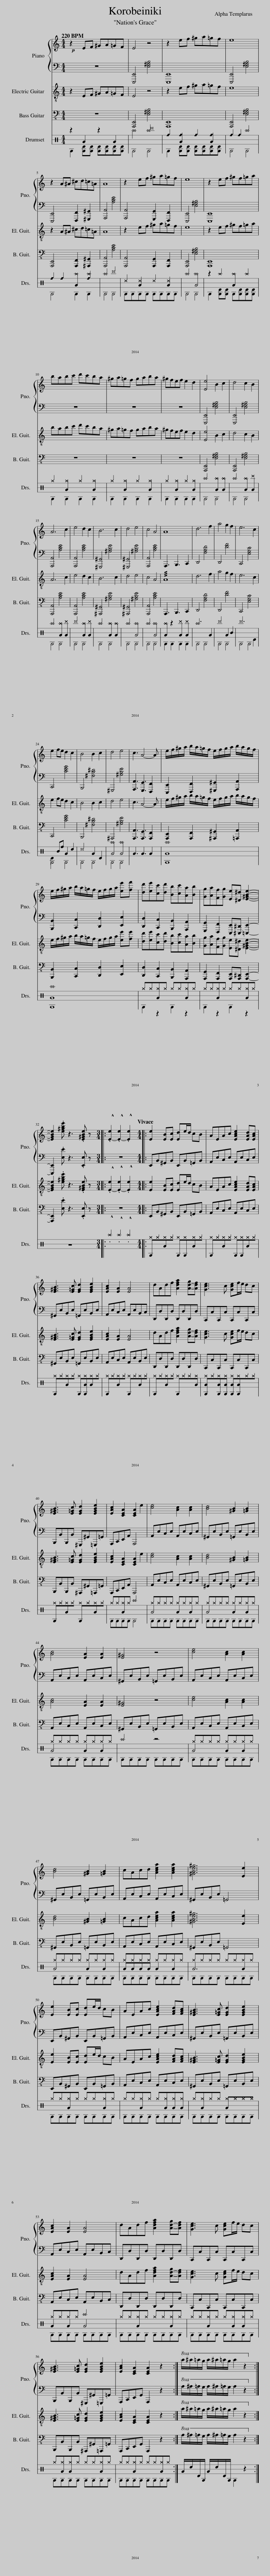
X:1
%%score { 1 | 2 } 3 4 ( 5 6 7 )
L:1/8
Q:1/4=220
M:4/4
I:linebreak $
K:C
V:1 treble
V:2 bass
V:3 treble-8
V:4 bass-8
V:5 perc stafflines=3
K:none
V:6 perc stafflines="3 "
K:none
V:7 perc stafflines="3 "
K:none
V:1
!p! z2 EF ^GA=GF | E4 z4 | z2 ef ^ga=gf | e8 |$ z2 A^A ^cd=c=A | %5
 A8 | z2 ef ^ga=gf | e8 | z2 ef ^gf=ga |$ babc' d'c'ba | %10
 ^ga=gf gaba | ^gfef e2 d2 | [Ee]4 B2 c2 | d4 c2 B2 |$ A6 c2 | %15
 e4 d2 c2 | B6 c2 | d4 e4 | c4 A4 | A8 | %20
 d6 f2 | a4 g2 f2 | e6 c2 |$ e2 fe d2 c2 | B4 B2 c2 | %25
 d4 e4 | c3 A4- A | e/f/^g/a/ b/a/=g/f/ e/f/g/a/ b/a/g/f/ |$ e/f/^g/a/ b/a/=g/f/ e/f/g/a/ [ee'][ff'] | [dd'][ee'][cc'][dd'] [Bb][cc'][Aa][Bb] | %30
 [Gg][Aa][Ff][Gg] [Ee][^D^d] [E^GBe]2- |$ [EGBe]2 .[e^gbe'] z3 .[E^GBe] z |:[M:3/4] .!^![E-e]2 .!^![E-e]2 .!^![Ee]2 |:[M:4/4][Q:1/4=160] [Ee]2 [EB][Ec] [Ed]e/d/ cB | AEAc [EAce]2 [EAd][EAc] |$ %35
 [E^GB]3 [E=Gc] [EGd]2 [EGBe]2 | [EAc]2 [EA]2 [EA]4 | dAdf [Adfa]2 [A-d-g][Adf] | [Gce]3 c [Gce]f/e/ dc |$ [E^GB]3 [E=Gc] [EGd]2 [EGBe]2 | %40
 [EAc]2 [CEA]2 [CEA]2 e2 | [ce]4 [Ac]2 [Ac]2 | [Bd]4 [^GB]2 [=GB]2 |$ [Ac]4 [EA]2 [EA]2 | [E^G]4 z4 | %45
 [ce]4 [Ac]2 [Ac]2 |$ [Bd]4 [^GB]2 [=GB]2 | cAcd [Acea]2 [Acea]2 | [^GBe^g]6 [Ee]2 |$ [Ee]2 [EB][Ec] [Ed]e/d/ cB | %50
 AEAc [EAce]2 [FAd][FAc] | [E^GB]3 [E=Gc] [EGd]2 [EGBe]2 |$ [EAc]2 [EA]2 [EA]4 | dAdf [Adfa]2 [A-d-g][Adf] | [Gce]3 c [Gce]f/e/ dc |$ %55
 [E^GB]3 [E=Gc] [EGd]2 [EGBe]2 | [EAc]2 [CEA]2 [CEA]2 z2 :|!8va(! a'/^a'/=a'/g'/ a'/^a'/=a'/g'/ a'2 z2!8va)!!D.C.! :| %58
V:2
 z8 | [E,,,E,,]4 [E,^G,B,]4 | [E,,,E,,]8 | [E,,,E,,]4 [E,^G,B,]4 |$ [E,,,E,,]4 [F,,,F,,]2 [^G,,,^G,,]2 | %5
 [A,,,A,,]4 [A,CE]4 | [A,,,A,,]4 [G,,,G,,]2 [F,,,F,,]2 | [E,,,E,,]4 [E,^G,B,]4 | [E,,,E,,]8 |$ z8 | %10
 z8 | z8 | [E,,,E,,]4 [E,^G,B,]4 | [E,,,E,,]4 [E,^G,B,]4 |$ [A,,,A,,]4 [A,CE]4 | %15
 [A,,,A,,]4 [A,CE]4 | [^G,,,^G,,]4 [^G,B,E]4 | [^G,,,^G,,]4 [^G,B,E]4 | [A,,,A,,]4 [A,CE]4 | A,,,3 B,,,3 C,,2 | %20
 D,,4 [F,A,D]4 | D,,4 [DF]4 | C,,4 [E,G,C]4 |$ C,,4 [CEG]4 | B,,,4 [^F,B,^D]4 | %25
 ^G,,,4 [^G,B,E]4 | [A,,,A,,]3 [G,,,G,,]3 [F,,,F,,]2 | [E,,,E,,]2 [F,,,F,,]2 [^G,,,^G,,]2 [A,,,A,,]2 |$ [B,,,B,,]2 [C,,C,]2 [D,,D,]2 [E,,E,]2 | [D,,D,]2 [C,,C,]2 [B,,,B,,]2 [A,,,A,,]2 | %30
 [G,,,G,,]2 [F,,,F,,]2 [E,,,E,,][^E,,,^D,,] [=E,,,E,,]2- |$ [E,,,E,,]2 .[E,E] z3 .[E,,E,] z |:[M:3/4] z6 |:[M:4/4] E,,B,,^G,,B,, E,,B,,=G,,B,, | A,,E,C,E, A,,E,C,E, |$ %35
 ^G,,E,B,,E, =G,,E,B,,E, | A,,E,C,E, A,,E,B,,C, | D,,D,D,,D, D,,D,D,,D, | C,,C,C,,C, C,,C,C,,C, |$ B,,,B,,B,,,B,, ^G,,,^G,,=G,,,=G,, | %40
 A,,,C,,E,,A,, A,,,4 | A,,E,C,E, A,,E,C,E, | ^G,,E,B,,E, =G,,E,B,,E, |$ A,,E,C,E, A,,E,C,E, | ^G,,E,B,,E, =G,,E,B,,E, | %45
 A,,E,C,E, A,,E,C,E, |$ ^G,,E,B,,E, =G,,E,B,,E, | A,,E,C,E, A,,E,C,E, | ^G,,E,B,,E, =G,,4 |$ E,,B,,^G,,B,, E,,B,,=G,,B,, | %50
 A,,E,C,E, A,,E,C,E, | ^G,,E,B,,E, =G,,E,B,,E, |$ A,,E,C,E, A,,E,B,,C, | D,,D,D,,D, D,,D,D,,D, | C,,C,C,,C, C,,C,C,,C, |$ %55
 B,,,B,,B,,,B,, ^G,,,^G,,=G,,,=G,, | A,,,C,,E,,G,, A,,,2 z2 :|!8va(! A/^A/=A/G/ A/^A/=A/G/ A2 z2!8va)! :| %58
V:3
 z2 EF ^GA=GF | E4 z4 | z2 ef ^ga=gf | e8 |$ z2 A^A ^cd=c=A | %5
 A8 | z2 ef ^ga=gf | e8 | z2 ef ^gf=ga |$ babc' d'c'ba | %10
 ^ga=gf gaba | ^gfef e2 d2 | [Ee]4 B2 c2 | d4 c2 B2 |$ A6 c2 | %15
 e4 d2 c2 | B6 c2 | d4 e4 | c4 A4 | !///!A8 | %20
 d6 f2 | a4 g2 f2 | e6 c2 |$ e2 fe d2 c2 | B4 B2 c2 | %25
 d4 e4 | c3 A4- A | e/f/^g/a/ b/a/=g/f/ e/f/g/a/ b/a/g/f/ |$ e/f/^g/a/ b/a/=g/f/ e/f/g/a/ [ee'][fe'] | [dd'][ee'][cc'][dd'] [Bb][cc'][Aa][Bb] | %30
 [Gg][Aa][Ff][Gg] [Ee][^D^d] [E^GBe]2- |$ [EGBe]2 .[e^gbe'] z3 .[E^GBe] z |:[M:3/4] .!^![E-e]2 .!^![E-e]2 .!^![Ee]2 |:[M:4/4] [Ee]2 [EB][Ec] [Ed]e/d/ cB | AEAc [EAce]2 [EAd][EAc] |$ %35
 [E^GB]3 [E=Gc] [EGd]2 [EGBe]2 | [EAc]2 [EA]2 [EA]4 | dAdf [Adfa]2 [A-d-g][Adf] | [Gce]3 c [Gce]f/e/ dc |$ [E^GB]3 [E=Gc] [EGd]2 [EGBe]2 | %40
 [EAc]2 [CEA]2 [CEA]2 e2 | [ce]4 [Ac]2 [Ac]2 | [Bd]4 [^GB]2 [=GB]2 |$ [Ac]4 [EA]2 [EA]2 | [E^G]4 z4 | %45
 [ce]4 [Ac]2 [Ac]2 |$ [Bd]4 [^GB]2 [=GB]2 | cAcd [Acea]2 [Acea]2 | [^GBe^g]6 [Ee]2 |$ [Ee]2 [EB][Ec] [Ed]e/d/ cB | %50
 AEAc [EAce]2 [FAd][FAc] | [E^GB]3 [E=Gc] [EGd]2 [EGBe]2 |$ [EAc]2 [EA]2 [EA]4 | dAdf [Adfa]2 [A-d-g][Adf] | [Gce]3 c [Gce]f/e/ dc |$ %55
 [E^GB]3 [E=Gc] [EGd]2 [EGBe]2 | [EAc]2 [CEA]2 [CEA]2 z2 :|!8va(! a'/^a'/=a'/g'/ a'/^a'/=a'/g'/ a'2 z2!8va)! :| %58
V:4
 z8 | [A,,,E,,]4 [E,^G,B,]4 | [A,,,E,,]8 | [A,,,E,,]4 [E,^G,B,]4 |$ [A,,,E,,]4 [A,,,F,,]2 [^A,,,^G,,]2 | %5
 [A,,,A,,]4 [A,CE]4 | [A,,,A,,]4 [A,,,G,,]2 [A,,,F,,]2 | [A,,,E,,]4 [E,^G,B,]4 | [A,,,E,,]8 |$ z8 | %10
 z8 | z8 | [A,,,E,,]4 [E,^G,B,]4 | [A,,,E,,]4 [E,^G,B,]4 |$ [A,,,A,,]4 [A,CE]4 | %15
 [A,,,A,,]4 [A,CE]4 | [^A,,,^G,,]4 [^G,B,E]4 | [^A,,,^G,,]4 [^G,B,E]4 | [A,,,A,,]4 [A,CE]4 | A,,,3 B,,,3 C,,2 | %20
 D,,4 [F,A,D]4 | D,,4 [DF]4 | C,,4 [E,G,C]4 |$ C,,4 [CEG]4 | B,,,4 [^F,B,^D]4 | %25
 ^A,,,4 [^G,B,E]4 | [A,,,A,,]3 [A,,,G,,]3 [A,,,F,,]2 | [A,,,E,,]2 [A,,,F,,]2 [^A,,,^G,,]2 [=A,,,A,,]2 |$ [B,,,B,,]2 [C,,C,]2 [D,,D,]2 [E,,E,]2 | [D,,D,]2 [C,,C,]2 [B,,,B,,]2 [A,,,A,,]2 | %30
 [A,,,G,,]2 [A,,,F,,]2 [A,,,E,,][A,,,^D,,] [A,,,E,,]2- |$ [A,,,E,,]2 .[E,E] z3 .[E,,E,] z |:[M:3/4] z6 |:[M:4/4] E,,B,,^G,,B,, E,,B,,=G,,B,, | A,,E,C,E, A,,E,C,E, |$ %35
 ^G,,E,B,,E, =G,,E,B,,E, | A,,E,C,E, A,,E,B,,E, | D,,D,D,,D, D,,D,D,,D, | C,,C,C,,C, C,,C,C,,C, |$ B,,,B,,B,,,B,, ^A,,,^G,,=A,,,=G,, | %40
 A,,,C,,E,,A,, A,,,4 | A,,E,C,E, A,,E,C,E, | ^G,,E,B,,E, =G,,E,B,,E, |$ A,,E,C,E, A,,E,C,E, | ^G,,E,B,,E, =G,,E,B,,E, | %45
 A,,E,C,E, A,,E,C,E, |$ ^G,,E,B,,E, =G,,E,B,,E, | A,,E,C,E, A,,E,C,E, | ^G,,E,B,,E, =G,,4 |$ E,,B,,^G,,B,, E,,B,,=G,,B,, | %50
 A,,E,C,E, A,,E,C,E, | ^G,,E,B,,E, =G,,E,B,,E, |$ A,,E,C,E, A,,E,B,,C, | D,,D,D,,D, D,,D,D,,D, | C,,C,C,,C, C,,C,C,,C, |$ %55
 B,,,B,,B,,,B,, ^A,,,^G,,=A,,,=G,, | A,,,C,,E,,G,, A,,,2 z2 :|!8va(! A/^A/=A/G/ A/^A/=A/G/ A2 z2!8va)! :| %58
V:5
 z2 A2 z2 A2 | ^f4 [^f^g]4 | _d2 [A_d]2 _d2 [A_d]2 | _d2 _d2 ^f4 |$ _d2 _d2 [A^f]2 [_d^f]2 | %5
 ^f4 ^g4 | ^c2 [A^c]2 ^c2 [A^c]2 | ^f4 [A^f]4 | z2 ^f2 [A^f]2 ^f2 |$ ^e2 [A^e]2 ^e2 [A^e]2 | %10
 ^e2 [A^e]2 ^e2 [A^e]2 | ^e2 [A^e]2 ^e2 [A^e]2 | ^f4 [A^f]2 [A^f]2 | ^f4 [A^f]2 [A^g]2 |$ ^f4 [A^f]2 [A^g]2 | %15
 ^g4 [A^f]2 [A^g]2 | ^f4 [A^f]2 [A^f]2 | ^f4 [A^f]4 | ^f4 [A^f]4 | [A^f]2 z2 [A^g]2 [A^g]2 | %20
 ^f6 A2 | ^g4 A2 B2 | ^g6 F2 |$ F2 Bd A2 c2 | ^c4 A2 F2 | %25
 [A^f]4 [A^f]4 | A3 A3 A2 | [A^f]8 |$ [A^f]8 | ^e^e[A^e]^e ^e^e[A^e]^e | %30
 ^e^e[A^e]^e ^e^e[A^e]^e |$ z8 |:[M:3/4] .!^!^f2 .!^!^f2 .!^!^f2 |:[M:4/4] [D^e]^e[A^e]^e [D^e][D^e][A^e]^e | [D^e]^e[A^e]^e [D^e][D^e][A^e]^e |$ %35
 [D^e]^e[A^e]^e [D^e][DA^e][A^e]^e | [D^e]^e[A^e]^e [D^e]^e[A^e]^e | [D^e]^e[A^e]^e [D^e]^e^e[A^e] | [DA^e]^e[DA^e][DA^e] [DA^e][DA^e]^e^e |$ [D^e]^e[A^e]^e [D^e]^e[A^e]^e | %40
 ^e^e[A^e]^e ^f4 | ^e^e^e^e ^e^e^e^e | ^e^e^e^e ^e^e^e^e |$ ^e^e^e^e ^e^e^e^e | ^f4 z4 | %45
 ^e^e^e^e ^e^e^e^e |$ ^e^e^e^e ^e^e^e^e | ^e^e^e^e ^e^e^e^e | ^e^e^e^e ^e^e^e^e |$ ^e^e[A^e]^e ^e^e[A^e]^e | %50
 ^e^e[A^e]^e ^e[A^e][A^e][A^e] | ^e[A^e]^e^e [A^e]^e^e^e |$ ^e^e^e^e ^f4 | ^e^e[A^e]^e ^e^e[A^e]^e | ^e^e[A^e]^e ^e[A^e][A^e]^e |$ %55
 ^e[A^e][A^e]^e ^e^e[A^e]^e | ^e^e[A^e]^e ^e^e[A^e]^e :| A/c/F/D/ A/c/F/D/ D2 z2 :| %58
V:6
 D2 [DF][DF] [DF][DF][DF][DF] | D4 D4 | D2 [DF][DF] [DF][DF][DF][DF] | D4 D4 |$ D4 D2 D2 | %5
 D4 D4 | DDDD DDDD | D4 D4 | D2 [DF][DF] D[DF][DF][DF] |$ D2 D2 D2 D2 | %10
 D2 D2 D2 D2 | D2 D2 D2 D2 | D4 D4 | D4 D4 |$ D4 D4 | %15
 D4 D4 | D4 D4 | D4 D4 | D4 D4 | D2 D2 D2 D2 | %20
 D4 D4 | D4 D4 | D4 D4 |$ D4 D4 | D4 D4 | %25
 D4 D4 | x8 | D8 |$ D8 | D2 z2 D2 z2 | %30
 D2 z2 D2 z2 |$ x8 |:[M:3/4] x6 |:[M:4/4] x8 | x8 |$ %35
 x8 | x8 | x8 | x8 |$ x8 | %40
 DDDD D4 | DDDD DDDD | DDDD DDDD |$ DDDD DDDD | DDDD DDDD | %45
 DDDD DDDD |$ DDDD DDDD | DDDD DDDD | DDDD DDDD |$ DDDD DDDD | %50
 DDDD DDDD | DDDD DDDD |$ DDDD DDDD | DDDD DDDD | DDDD DDDD |$ %55
 DDDD DDDD | DDDD DDDD :| x8 :| %58
V:7
 x8 | x8 | x8 | x8 |$ x8 | %5
 x8 | x8 | x8 | x8 |$ x8 | %10
 x8 | x8 | x8 | x8 |$ x8 | %15
 x8 | x8 | x8 | x8 | x8 | %20
 x8 | x8 | x8 |$ x8 | x8 | %25
 x8 | x8 | x8 |$ x8 | x8 | %30
 x8 |$ x8 |:[M:3/4] x6 |:[M:4/4] x8 | x8 |$ %35
 x8 | x8 | x8 | x8 |$ x8 | %40
 x8 | A4 A2 A2 | A4 A2 A2 |$ A4 A2 A2 | x8 | %45
 A4 A2 A2 |$ A4 A2 A2 | AAAA A2 A2 | A6 A2 |$ x8 | %50
 x8 | x8 |$ A2 A2 A4 | x8 | x8 |$ %55
 x8 | x8 :| x8 :| %58
